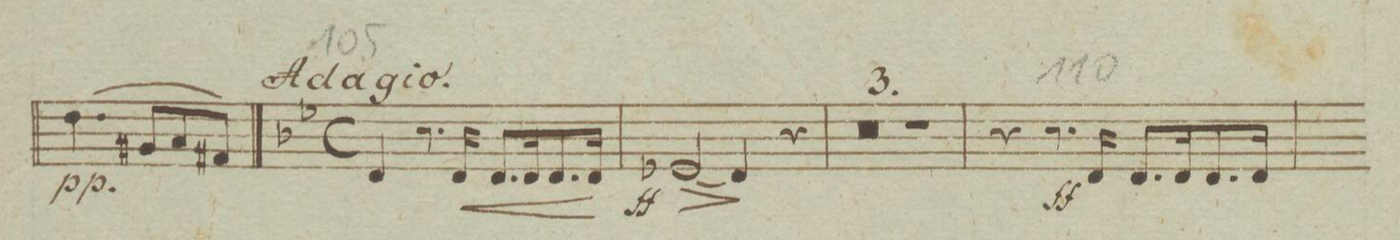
**kern	**dynam
*I"Violino Primo.	*
*clefG2	*
*k[b-e-]	*
*M3/4	*
(4.dd\	pp.
8g#X/L	.
8a/	.
8f#X/J)	.
=105||	=105||
*M4/4	*
*met(c)	*
*k[b-e-]	*
4d/	.
8.r	.
16d/	<
8.d/L	.
16d/K	.
8.d/	.
16d/Jk	[[
=106	=106
(2e-X/	ff >
4d/)	]
4r	.
=107	=107
0r	.
=108	=108
=109	=109
1r	.
=110	=110
4r	.
8.r	ff
16d/	.
8.d/L	.
16d/K	.
8.d/	.
16d/Jk	.
=111	=111
*-	*-
